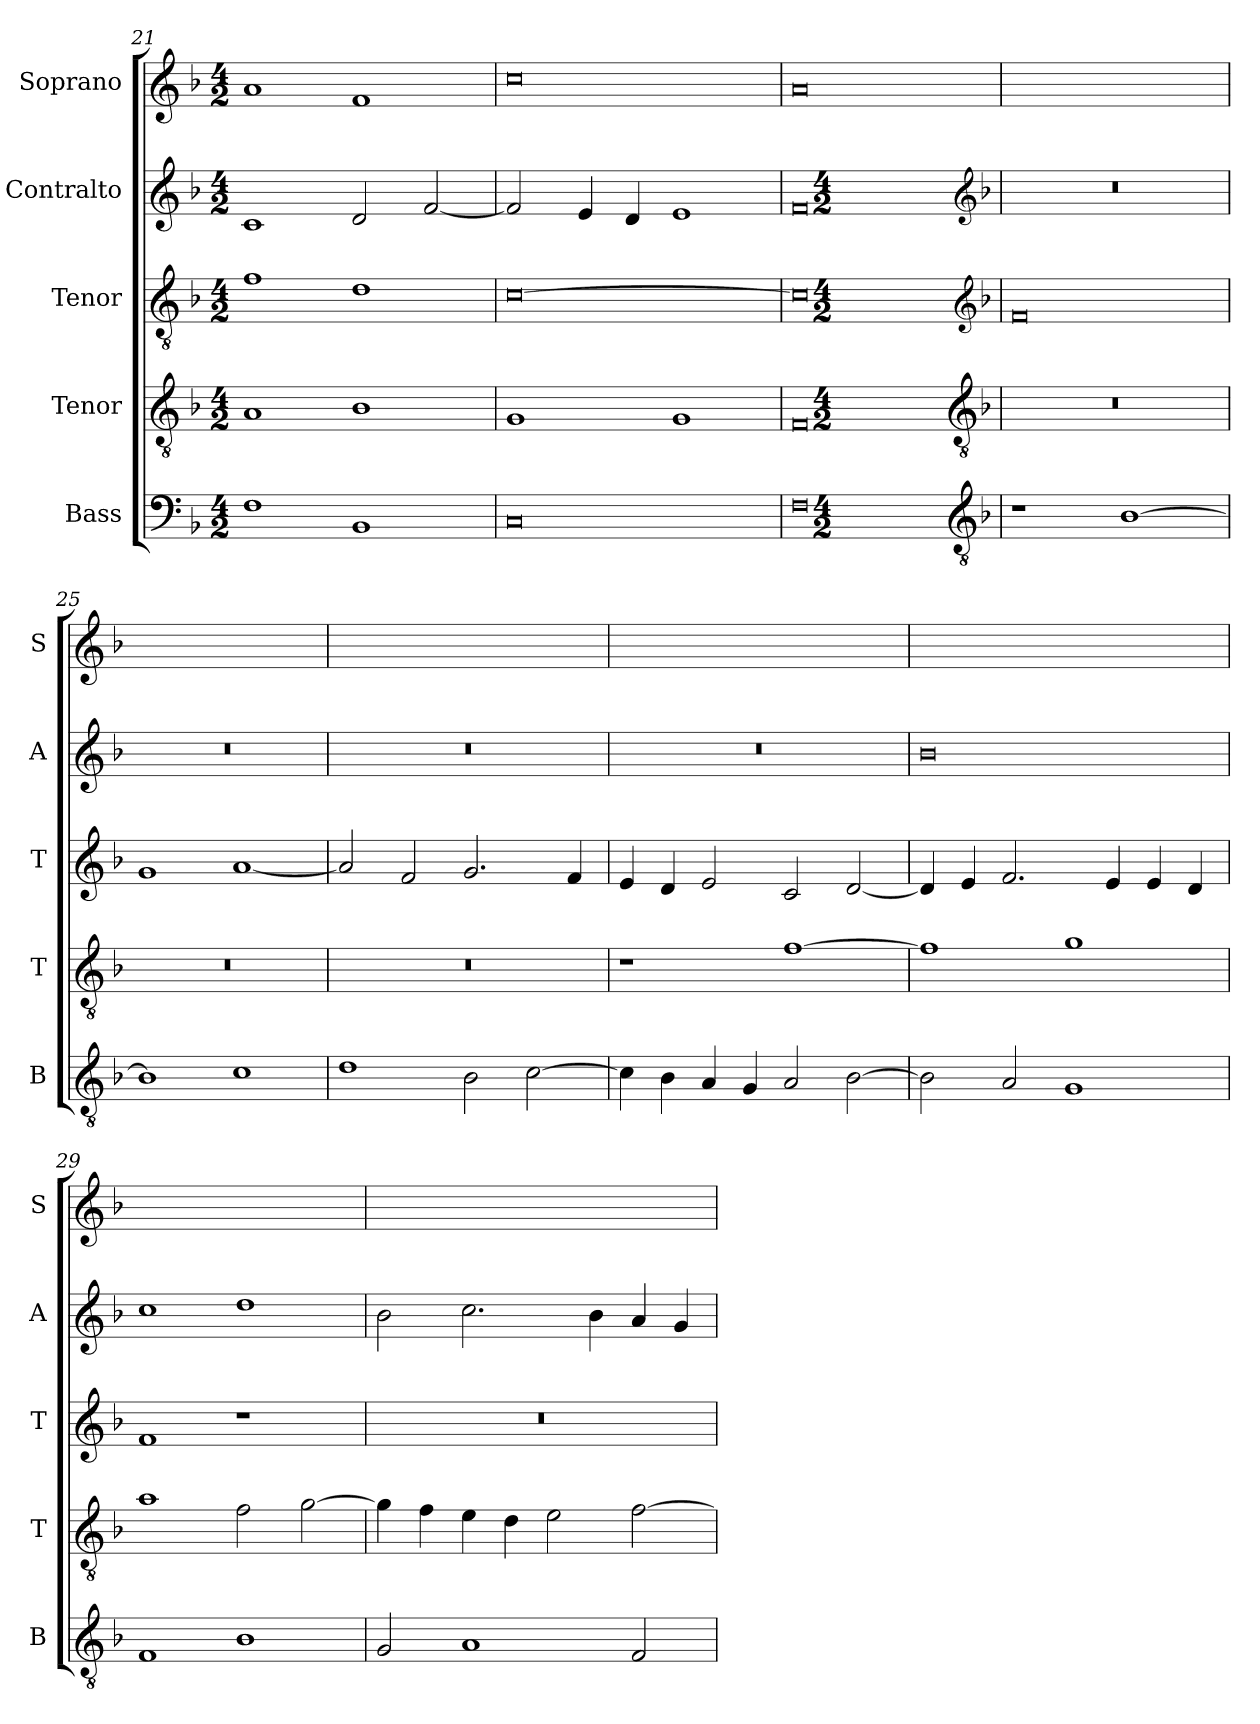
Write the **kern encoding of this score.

**kern	**kern	**kern	**kern	**kern
*part5	*part4	*part3	*part2	*part1
*staff5	*staff4	*staff3	*staff2	*staff1
*I"Bass	*I"Tenor	*I"Tenor	*I"Contralto	*I"Soprano
*I'B	*I'T	*I'T	*I'A	*I'S
*clefF4	*clefGv2	*clefGv2	*clefG2	*clefG2
*k[b-]	*k[b-]	*k[b-]	*k[b-]	*k[b-]
*F:ion	*F:ion	*F:ion	*F:ion	*F:ion
*M4/2	*M4/2	*M4/2	*M4/2	*M4/2
=21	=21	=21	=21	=21
1F	1A	1f	1c	1a
1BB-	1B-	1d	2d	1f
.	.	.	[2f	.
=22	=22	=22	=22	=22
0C	1G	[0c	2f]	0cc
.	.	.	4e	.
.	.	.	4d	.
.	1G	.	1e	.
=23	=23	=23	=23	=23
0F	0F	0c]	0f	0a
*clefGv2	*clefGv2	*clefG2	*clefG2	*
*k[b-]	*k[b-]	*k[b-]	*k[b-]	*
*F:ion	*F:ion	*F:ion	*F:ion	*
*M4/2	*M4/2	*M4/2	*M4/2	*
=24	=24	=24	=24	=24
1r	0r	0f	0r	0ryy
[1B-	.	.	.	.
=25	=25	=25	=25	=25
1B-]	0r	1g	0r	0ryy
1c	.	[1a	.	.
=26	=26	=26	=26	=26
1d	0r	2a]	0r	0ryy
.	.	2f	.	.
2B-	.	2.g	.	.
[2c	.	.	.	.
.	.	4f	.	.
=27	=27	=27	=27	=27
4c]	1r	4e	0r	0ryy
4B-	.	4d	.	.
4A	.	2e	.	.
4G	.	.	.	.
2A	[1f	2c	.	.
[2B-	.	[2d	.	.
=28	=28	=28	=28	=28
2B-]	1f]	4d]	0b-	0ryy
.	.	4e	.	.
2A	.	2.f	.	.
1G	1g	.	.	.
.	.	4e	.	.
.	.	4e	.	.
.	.	4d	.	.
=29	=29	=29	=29	=29
1F	1a	1f	1cc	0ryy
1B-	2f	1r	1dd	.
.	[2g	.	.	.
=30	=30	=30	=30	=30
2G	4g]	0r	2b-	0ryy
.	4f	.	.	.
1A	4e	.	2.cc	.
.	4d	.	.	.
.	2e	.	.	.
.	.	.	4b-	.
2F	[2f	.	4a	.
.	.	.	4g	.
=	=	=	=	=
*-	*-	*-	*-	*-
